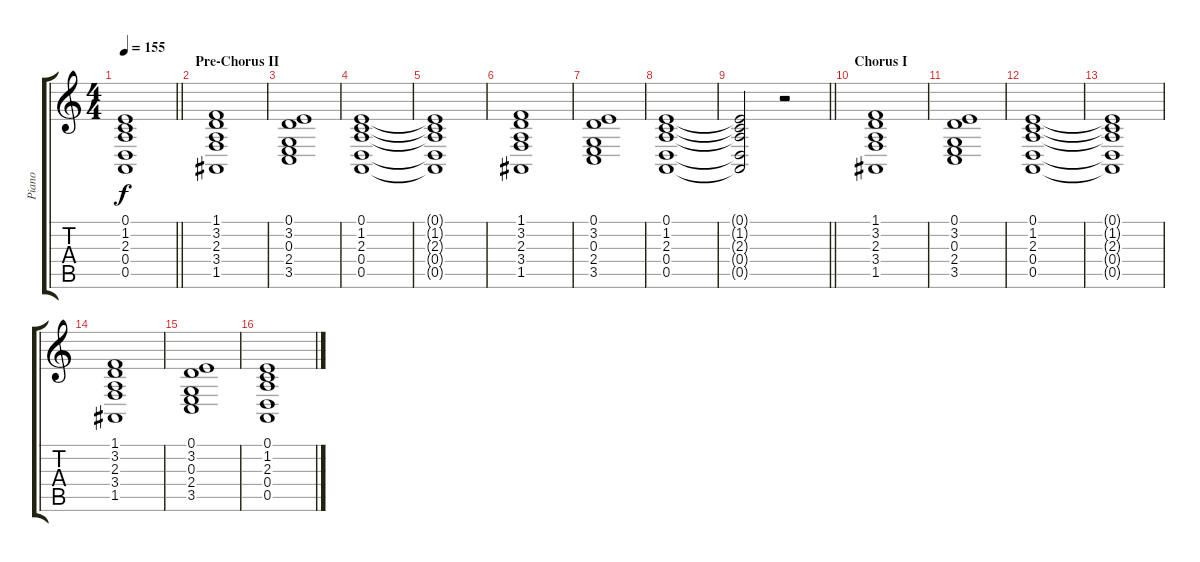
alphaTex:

\track ("Piano" "Piano") {instrument acousticgrandpiano}
\staff {score tabs}
\tuning (E4 B3 G3 D3 A2 E2) {hide}
\ts (4 4)
\tempo 155
\clef g2
\barLineRight lightlight
\ks c
(0.1{t} 1.2{t} 2.3{t} 0.4{t} 0.5{t}).1{dy f} |
\section ("" "Pre-Chorus II")
(1.1 3.2 2.3 3.4 1.5).1 |
(0.1 3.2 0.3 2.4 3.5).1 |
(0.1 1.2 2.3 0.4 0.5).1 |
(0.1{t} 1.2{t} 2.3{t} 0.4{t} 0.5{t}).1 |
(1.1 3.2 2.3 3.4 1.5).1 |
(0.1 3.2 0.3 2.4 3.5).1 |
(0.1 1.2 2.3 0.4 0.5).1 |
\barLineRight lightlight
(0.1{t} 1.2{t} 2.3{t} 0.4{t} 0.5{t}).2 r.2 |
\section ("" "Chorus I")
(1.1 3.2 2.3 3.4 1.5).1 |
(0.1 3.2 0.3 2.4 3.5).1 |
(0.1 1.2 2.3 0.4 0.5).1 |
(0.1{t} 1.2{t} 2.3{t} 0.4{t} 0.5{t}).1 |
(1.1 3.2 2.3 3.4 1.5).1 |
(0.1 3.2 0.3 2.4 3.5).1 |
(0.1 1.2 2.3 0.4 0.5).1
